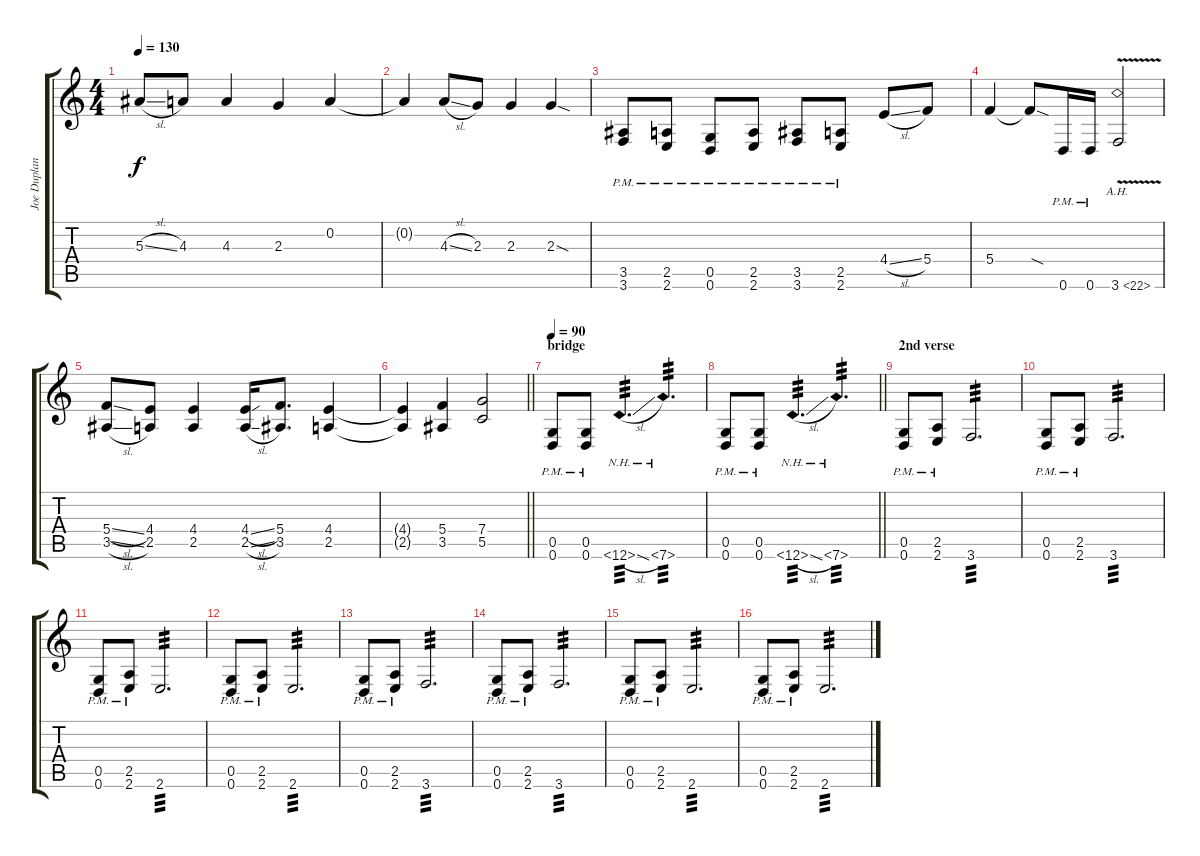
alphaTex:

\track ("Joe Duplantier" "Joe Duplan") {instrument distortionguitar}
\staff {score tabs}
\tuning (D4 A3 F3 C3 G2 D2) {hide}
\ts (4 4)
\tempo 130
\clef g2
\ks c
5.3{sl}.8{dy f} 4.3.8 4.3.4 2.3.4 0.2.4 |
0.2{t}.4 4.3{sl}.8 2.3.8 2.3.4 2.3{sod}.4 |
(3.5{pm} 3.6{pm}).8 (2.5{pm} 2.6{pm}).8 (0.5{pm} 0.6{pm}).8 (2.5{pm} 2.6{pm}).8 (3.5{pm} 3.6{pm}).8 (2.5{pm} 2.6{pm}).8 4.4{sl}.8 5.4.8 |
5.4.4 5.4{sod t}.8 0.6{pm}.16 0.6{pm}.16 3.6{ah 19 v}.2 |
(5.4{sl} 3.5{sl}).8 (4.4 2.5).8 (4.4 2.5).4 (4.4{sl} 2.5{sl}).16 (5.4 3.5).8{d} (4.4 2.5).4 |
\barLineRight lightlight
(4.4{t} 2.5{t}).4 (5.4 3.5).4 (7.4 5.5).2 |
\section ("" "bridge")
\tempo 90
(0.5{pm} 0.6{pm}).8 (0.5{pm} 0.6{pm}).8 12.6{nh sl}.4{d tp 3} 7.6{nh}.4{d tp 3} |
\barLineRight lightlight
(0.5{pm} 0.6{pm}).8 (0.5{pm} 0.6{pm}).8 12.6{nh sl}.4{d tp 3} 7.6{nh}.4{d tp 3} |
\section ("" "2nd verse")
(0.5{pm} 0.6{pm}).8 (2.5{pm} 2.6{pm}).8 3.6.2{d tp 3} |
(0.5{pm} 0.6{pm}).8 (2.5{pm} 2.6{pm}).8 3.6.2{d tp 3} |
(0.5{pm} 0.6{pm}).8 (2.5{pm} 2.6{pm}).8 2.6.2{d tp 3} |
(0.5{pm} 0.6{pm}).8 (2.5{pm} 2.6{pm}).8 2.6.2{d tp 3} |
(0.5{pm} 0.6{pm}).8 (2.5{pm} 2.6{pm}).8 3.6.2{d tp 3} |
(0.5{pm} 0.6{pm}).8 (2.5{pm} 2.6{pm}).8 3.6.2{d tp 3} |
(0.5{pm} 0.6{pm}).8 (2.5{pm} 2.6{pm}).8 2.6.2{d tp 3} |
(0.5{pm} 0.6{pm}).8 (2.5{pm} 2.6{pm}).8 2.6.2{d tp 3}
